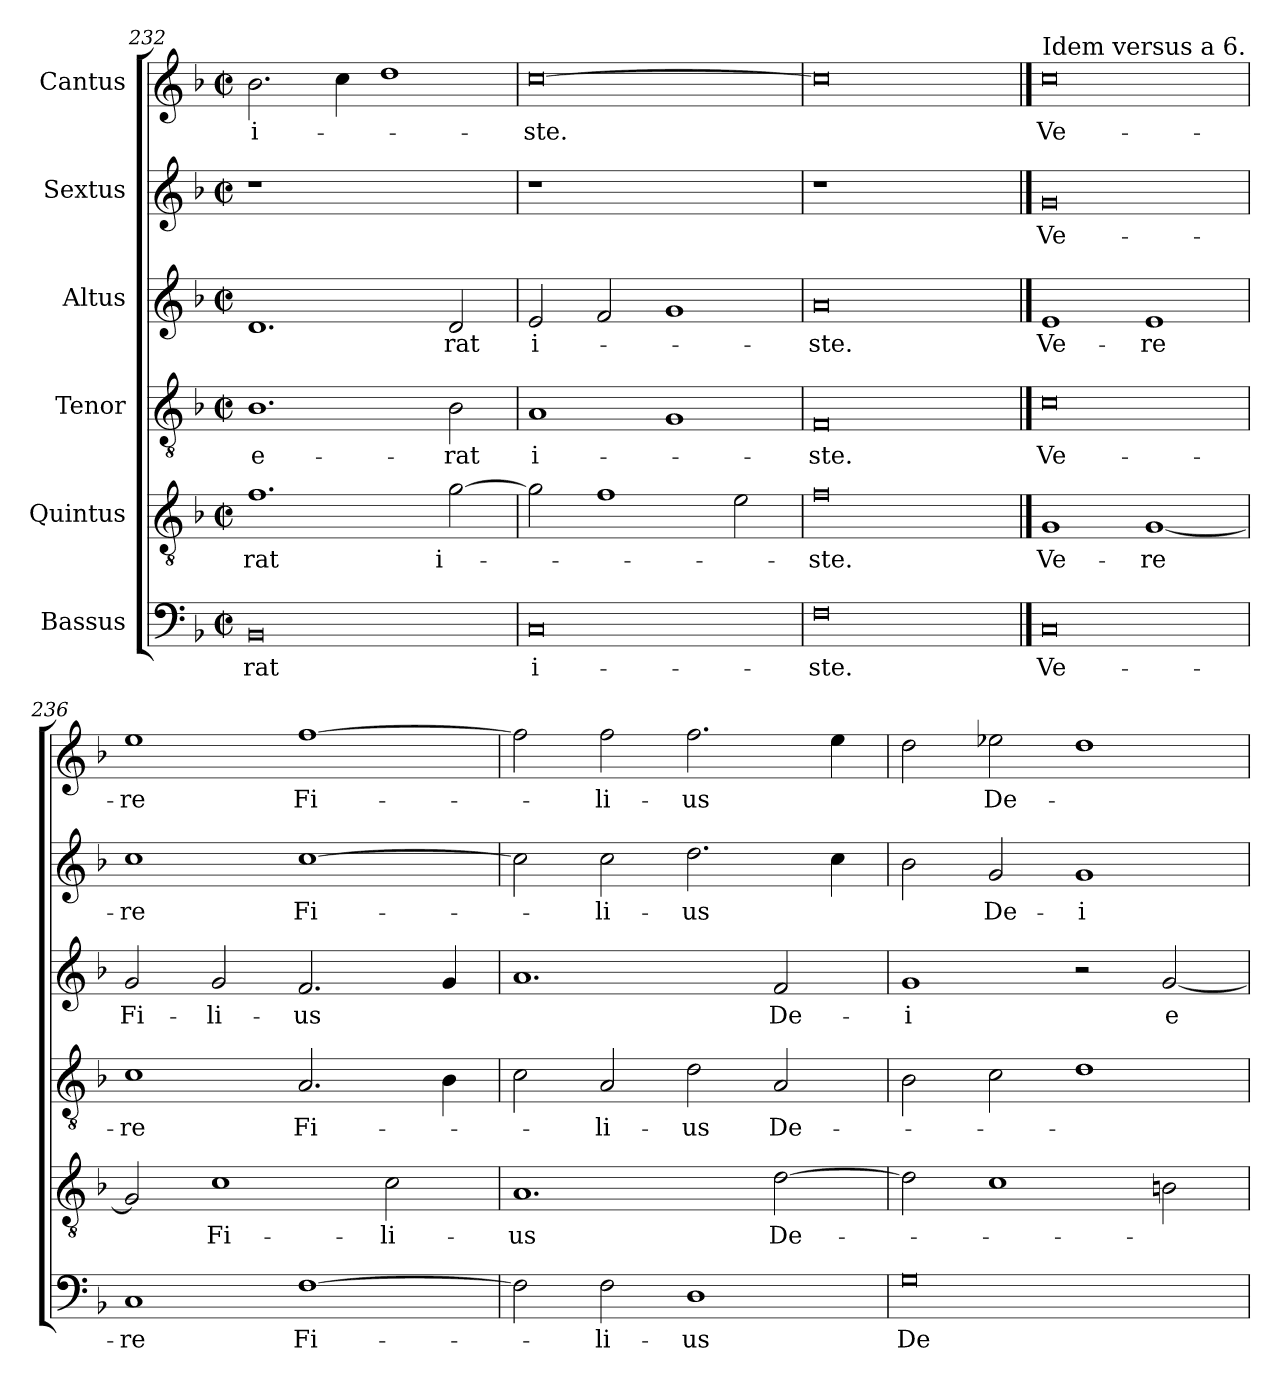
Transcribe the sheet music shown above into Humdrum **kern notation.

**kern	**text	**kern	**text	**kern	**text	**kern	**text	**kern	**text	**kern	**text
*part6	*part6	*part5	*part5	*part4	*part4	*part3	*part3	*part2	*part2	*part1	*part1
*staff6	*staff6	*staff5	*staff5	*staff4	*staff4	*staff3	*staff3	*staff2	*staff2	*staff1	*staff1
*I"Bassus	*	*I"Quintus	*	*I"Tenor	*	*I"Altus	*	*I"Sextus	*	*I"Cantus	*
*clefF4	*	*clefGv2	*	*clefGv2	*	*clefG2	*	*clefG2	*	*clefG2	*
*k[b-]	*	*k[b-]	*	*k[b-]	*	*k[b-]	*	*k[b-]	*	*k[b-]	*
*F:	*	*F:	*	*F:	*	*F:	*	*F:	*	*F:	*
*M2/2	*	*M2/2	*	*M2/2	*	*M2/2	*	*M2/2	*	*M2/2	*
*met(c|)	*	*met(c|)	*	*met(c|)	*	*met(c|)	*	*met(c|)	*	*met(c|)	*
=232	=232	=232	=232	=232	=232	=232	=232	=232	=232	=232	=232
!	!LO:LY:b	!	!LO:LY:b	!	!LO:LY:b	!	!	!	!	!	!LO:LY:b
0BB-	-rat	1.f	-rat	1.B-	e-	1.d	.	1r	.	2.b-\	i-
.	.	.	.	.	.	.	.	.	.	4cc\	.
.	.	.	.	.	.	.	.	1ryy	.	1dd	.
!	!	!	!LO:LY:b	!	!LO:LY:b	!	!LO:LY:b	!	!	!	!
.	.	[2g\	i-	2B-\	-rat	2d/	-rat	.	.	.	.
=233	=233	=233	=233	=233	=233	=233	=233	=233	=233	=233	=233
!	!LO:LY:b	!	!	!	!LO:LY:b	!	!LO:LY:b	!	!	!	!LO:LY:b
0C	i-	2g\]	.	1A	i-	2e/	i-	1r	.	[0cc	-ste.
.	.	1f	.	.	.	2f/	.	.	.	.	.
.	.	.	.	1G	.	1g	.	1ryy	.	.	.
.	.	2e\	.	.	.	.	.	.	.	.	.
=234	=234	=234	=234	=234	=234	=234	=234	=234	=234	=234	=234
!	!LO:LY:b	!	!LO:LY:b	!	!LO:LY:b	!	!LO:LY:b	!	!	!	!
0F	-ste.	0f	-ste.	0F	-ste.	0a	-ste.	1r	.	0cc]	.
.	.	.	.	.	.	.	.	1ryy	.	.	.
!!LO:LB:g=z
==235	==235	==235	==235	==235	==235	==235	==235	==235	==235	==235	==235
!	!	!	!	!	!	!	!	!	!	!LO:TX:a:t=Idem versus a 6.	!
!	!LO:LY:b	!	!LO:LY:b	!	!LO:LY:b	!	!LO:LY:b	!	!LO:LY:b	!	!LO:LY:b
0C	Ve-	1G	Ve-	0c	Ve-	1e	Ve-	0g	Ve-	0cc	Ve-
!	!	!	!LO:LY:b	!	!	!	!LO:LY:b	!	!	!	!
.	.	[1G	-re	.	.	1e	-re	.	.	.	.
=236	=236	=236	=236	=236	=236	=236	=236	=236	=236	=236	=236
!	!LO:LY:b	!	!	!	!LO:LY:b	!	!LO:LY:b	!	!LO:LY:b	!	!LO:LY:b
1C	-re	2G/]	.	1c	-re	2g/	Fi-	1cc	-re	1ee	-re
!	!	!	!LO:LY:b	!	!	!	!LO:LY:b	!	!	!	!
.	.	1c	Fi-	.	.	2g/	-li-	.	.	.	.
!	!LO:LY:b	!	!	!	!LO:LY:b	!	!LO:LY:b	!	!LO:LY:b	!	!LO:LY:b
[1F	Fi-	.	.	2.A/	Fi-	2.f/	-us	[1cc	Fi-	[1ff	Fi-
!	!	!	!LO:LY:b	!	!	!	!	!	!	!	!
.	.	2c\	-li-	.	.	.	.	.	.	.	.
.	.	.	.	4B-\	.	4g/	.	.	.	.	.
=237	=237	=237	=237	=237	=237	=237	=237	=237	=237	=237	=237
!	!	!	!LO:LY:b	!	!	!	!	!	!	!	!
2F\]	.	1.A	-us	2c\	.	1.a	.	2cc\]	.	2ff\]	.
!	!LO:LY:b	!	!	!	!LO:LY:b	!	!	!	!LO:LY:b	!	!LO:LY:b
2F\	-li-	.	.	2A/	-li-	.	.	2cc\	-li-	2ff\	-li-
!	!LO:LY:b	!	!	!	!LO:LY:b	!	!	!	!LO:LY:b	!	!LO:LY:b
1D	-us	.	.	2d\	-us	.	.	2.dd\	-us	2.ff\	-us
!	!	!	!LO:LY:b	!	!LO:LY:b	!	!LO:LY:b	!	!	!	!
.	.	[2d\	De-	2A/	De-	2f/	De-	.	.	.	.
.	.	.	.	.	.	.	.	4cc\	.	4ee\	.
=238	=238	=238	=238	=238	=238	=238	=238	=238	=238	=238	=238
!	!LO:LY:b	!	!	!	!	!	!LO:LY:b	!	!	!	!
0G	De-	2d\]	.	2B-\	.	1g	-i	2b-\	.	2dd\	.
!	!	!	!	!	!	!	!	!	!LO:LY:b	!	!LO:LY:b
.	.	1c	.	2c\	.	.	.	2g/	De-	2ee-X\	De-
!	!	!	!	!	!	!	!	!	!LO:LY:b	!	!
.	.	.	.	1d	.	2r	.	1g	-i	1dd	.
!	!	!	!	!	!	!	!LO:LY:b	!	!	!	!
.	.	2Bn\	.	.	.	[2g/	e-	.	.	.	.
=	=	=	=	=	=	=	=	=	=	=	=
*-	*-	*-	*-	*-	*-	*-	*-	*-	*-	*-	*-
